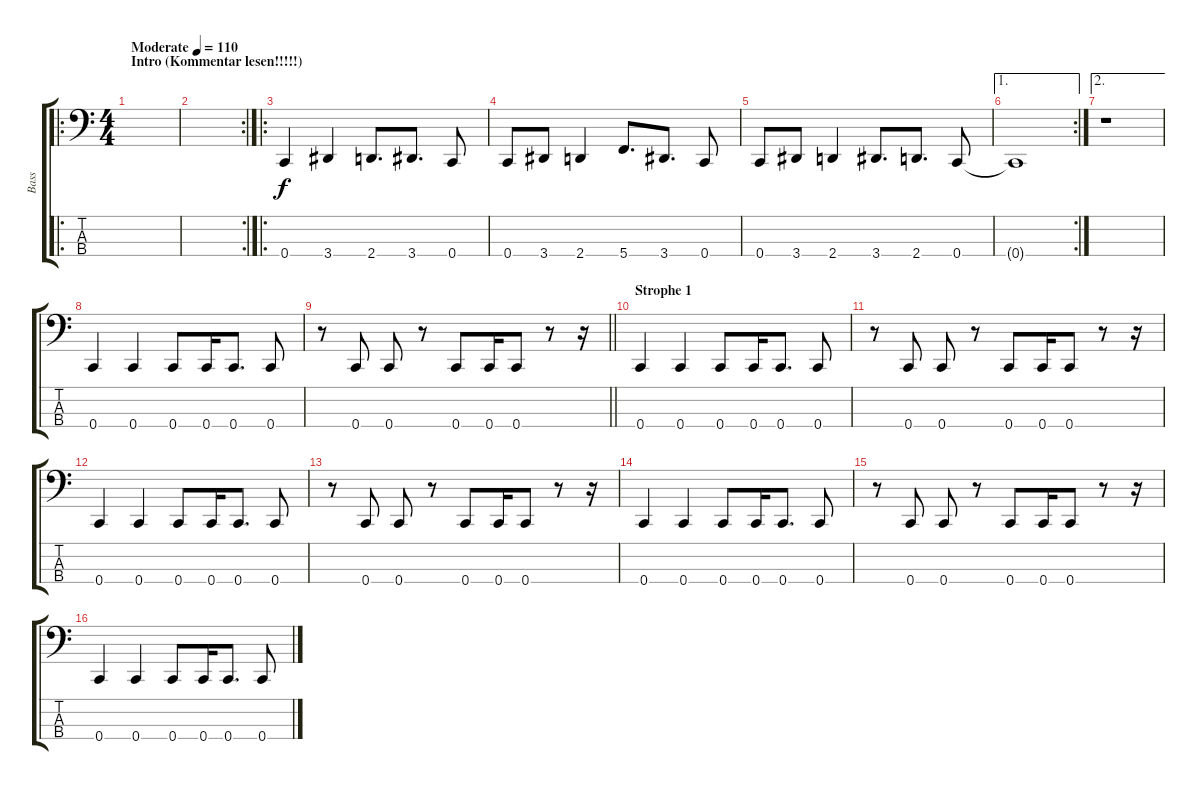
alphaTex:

\track ("Bass" "Bass") {instrument electricbassfinger}
\staff {score tabs}
\tuning (F2 C2 G1 C1) {hide}
\ro
\ts (4 4)
\section ("" "Intro (Kommentar lesen!!!!!)")
\tempo (110 "Moderate")
\clef f4
\ks c
|
\rc 2
|
\ro
0.4.4 3.4.4 2.4.8{d} 3.4.8{d} 0.4.8 |
0.4.8 3.4.8 2.4.4 5.4.8{d} 3.4.8{d} 0.4.8 |
0.4.8 3.4.8 2.4.4 3.4.8{d} 2.4.8{d} 0.4.8 |
\ae 1
\rc 2
0.4{t}.1 |
\ae 2
r.1 |
0.4.4 0.4.4 0.4.8 0.4.16 0.4.8{d} 0.4.8 |
\barLineRight lightlight
r.8 0.4.8 0.4.8 r.8 0.4.8 0.4.16 0.4.8 r.8 r.16 |
\section ("" "Strophe 1")
0.4.4 0.4.4 0.4.8 0.4.16 0.4.8{d} 0.4.8 |
r.8 0.4.8 0.4.8 r.8 0.4.8 0.4.16 0.4.8 r.8 r.16 |
0.4.4 0.4.4 0.4.8 0.4.16 0.4.8{d} 0.4.8 |
r.8 0.4.8 0.4.8 r.8 0.4.8 0.4.16 0.4.8 r.8 r.16 |
0.4.4 0.4.4 0.4.8 0.4.16 0.4.8{d} 0.4.8 |
r.8 0.4.8 0.4.8 r.8 0.4.8 0.4.16 0.4.8 r.8 r.16 |
0.4.4 0.4.4 0.4.8 0.4.16 0.4.8{d} 0.4.8
